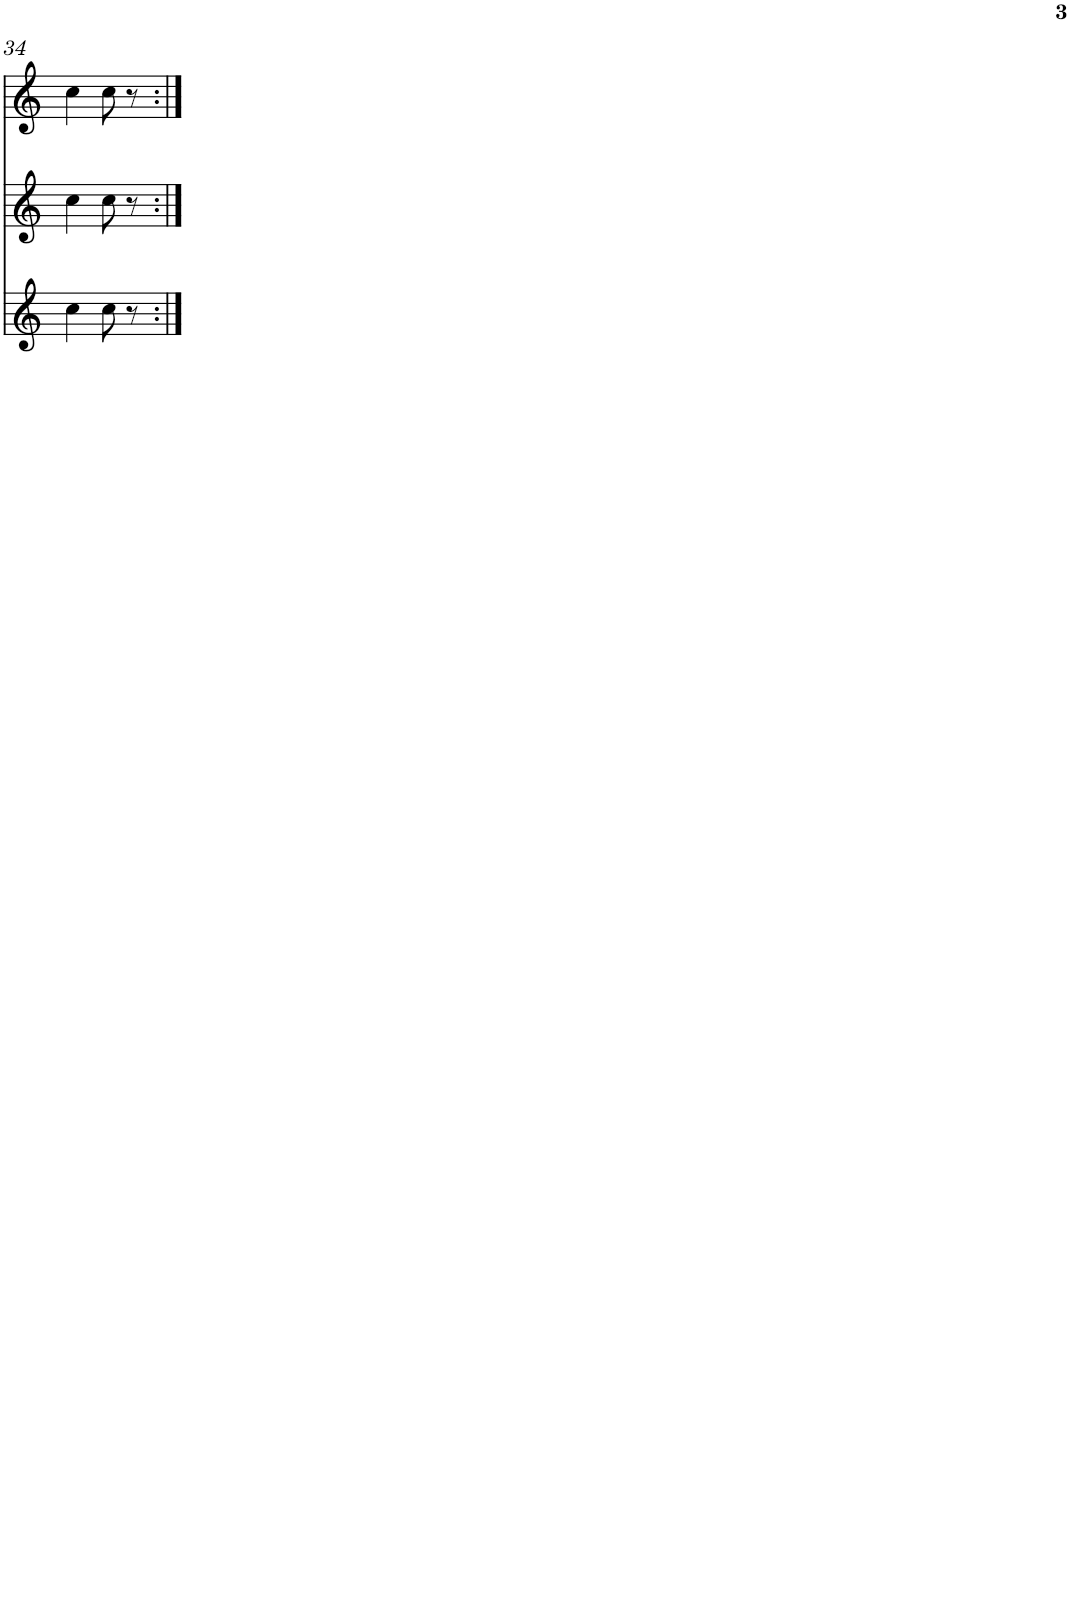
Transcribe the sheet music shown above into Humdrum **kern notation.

**kern	**kern	**kern
*part3	*part2	*part1
*staff3	*staff2	*staff1
*I"Gralla 3	*I"Gralla 2	*I"Gralla 1
!!LO:PB:g=z
*clefG2	*clefG2	*clefG2
*k[]	*k[]	*k[]
*M1/8	*M1/8	*M1/8
=34	=34	=34
[8cc\	[8cc\	[8cc\
8ryy	8ryy	8ryy
8cc\	8cc\	8cc\
8r	8r	8r
=35:|!	=35:|!	=35:|!
8cc\]	8cc\]	8cc\]
=	=	=
*-	*-	*-
